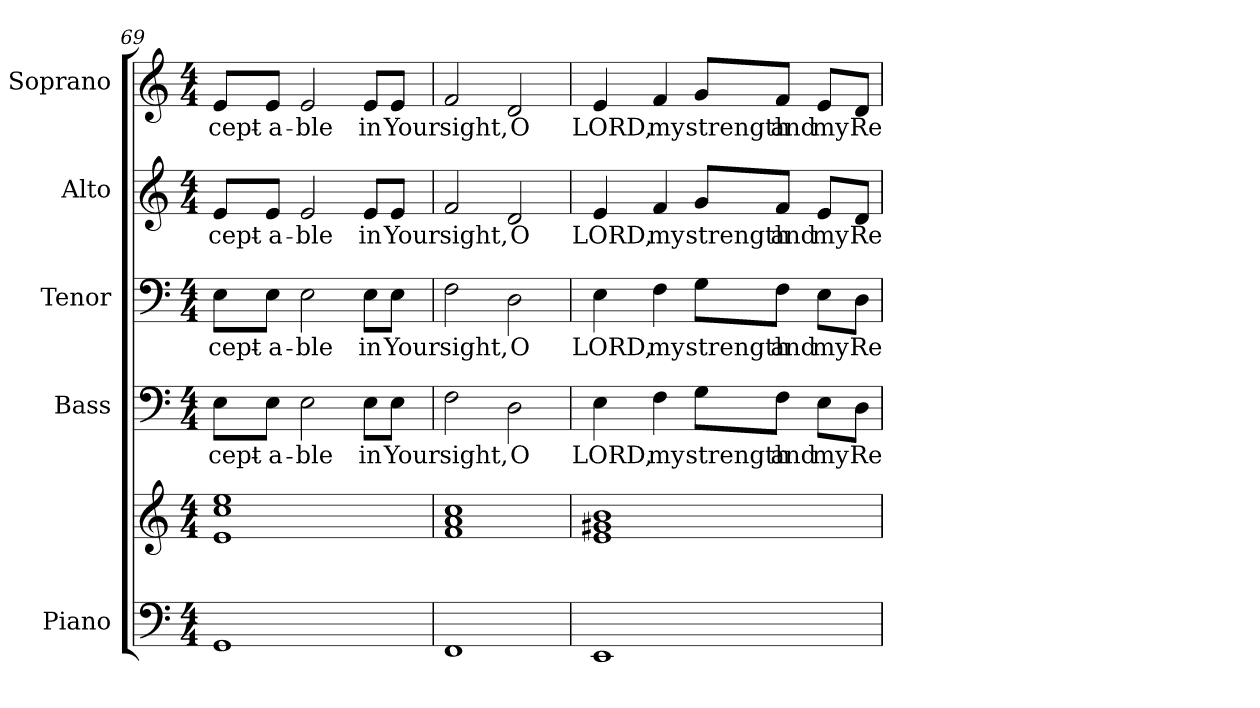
**kern	**kern	**kern	**text	**kern	**text	**kern	**text	**kern	**text
*part5	*part5	*part4	*part4	*part3	*part3	*part2	*part2	*part1	*part1
*staff6	*staff5	*staff4	*staff4	*staff3	*staff3	*staff2	*staff2	*staff1	*staff1
*I"Piano	*	*I"Bass	*	*I"Tenor	*	*I"Alto	*	*I"Soprano	*
*I'Pno.	*	*I'B.	*	*I'T.	*	*I'A.	*	*I'S.	*
*clefF4	*clefG2	*clefF4	*	*clefF4	*	*clefG2	*	*clefG2	*
*k[]	*k[]	*k[]	*	*k[]	*	*k[]	*	*k[]	*
*C:	*C:	*C:	*	*C:	*	*C:	*	*C:	*
*M4/4	*M4/4	*M4/4	*	*M4/4	*	*M4/4	*	*M4/4	*
=69	=69	=69	=69	=69	=69	=69	=69	=69	=69
!	!	!	!LO:LY:b:color=#000000	!	!	!	!	!	!
!	!	!	!	!	!LO:LY:b:color=#000000	!	!	!	!
!	!	!	!	!	!	!	!LO:LY:b:color=#000000	!	!
!	!	!	!	!	!	!	!	!	!LO:LY:b:color=#000000
1GGi	1ei 1cci 1eei	8Ei\L	-cept-	8Ei\L	-cept-	8ei/L	-cept-	8ei/L	-cept-
!	!	!	!LO:LY:b:color=#000000	!	!	!	!	!	!
!	!	!	!	!	!LO:LY:b:color=#000000	!	!	!	!
!	!	!	!	!	!	!	!LO:LY:b:color=#000000	!	!
!	!	!	!	!	!	!	!	!	!LO:LY:b:color=#000000
.	.	8Ei\J	-a-	8Ei\J	-a-	8ei/J	-a-	8ei/J	-a-
!	!	!	!LO:LY:b:color=#000000	!	!	!	!	!	!
!	!	!	!	!	!LO:LY:b:color=#000000	!	!	!	!
!	!	!	!	!	!	!	!LO:LY:b:color=#000000	!	!
!	!	!	!	!	!	!	!	!	!LO:LY:b:color=#000000
.	.	2Ei\	-ble	2Ei\	-ble	2ei/	-ble	2ei/	-ble
!	!	!	!LO:LY:b:color=#000000	!	!	!	!	!	!
!	!	!	!	!	!LO:LY:b:color=#000000	!	!	!	!
!	!	!	!	!	!	!	!LO:LY:b:color=#000000	!	!
!	!	!	!	!	!	!	!	!	!LO:LY:b:color=#000000
.	.	8Ei\L	in	8Ei\L	in	8ei/L	in	8ei/L	in
!	!	!	!LO:LY:b:color=#000000	!	!	!	!	!	!
!	!	!	!	!	!LO:LY:b:color=#000000	!	!	!	!
!	!	!	!	!	!	!	!LO:LY:b:color=#000000	!	!
!	!	!	!	!	!	!	!	!	!LO:LY:b:color=#000000
.	.	8Ei\J	Your	8Ei\J	Your	8ei/J	Your	8ei/J	Your
!!LO:PB:g=z
=70	=70	=70	=70	=70	=70	=70	=70	=70	=70
!	!	!	!LO:LY:b:color=#000000	!	!	!	!	!	!
!	!	!	!	!	!LO:LY:b:color=#000000	!	!	!	!
!	!	!	!	!	!	!	!LO:LY:b:color=#000000	!	!
!	!	!	!	!	!	!	!	!	!LO:LY:b:color=#000000
1FFi	1fi 1ai 1cci	2Fi\	sight,	2Fi\	sight,	2fi/	sight,	2fi/	sight,
!	!	!	!LO:LY:b:color=#000000	!	!	!	!	!	!
!	!	!	!	!	!LO:LY:b:color=#000000	!	!	!	!
!	!	!	!	!	!	!	!LO:LY:b:color=#000000	!	!
!	!	!	!	!	!	!	!	!	!LO:LY:b:color=#000000
.	.	2Di\	O	2Di\	O	2di/	O	2di/	O
=71	=71	=71	=71	=71	=71	=71	=71	=71	=71
!	!	!	!LO:LY:b:color=#000000	!	!	!	!	!	!
!	!	!	!	!	!LO:LY:b:color=#000000	!	!	!	!
!	!	!	!	!	!	!	!LO:LY:b:color=#000000	!	!
!	!	!	!	!	!	!	!	!	!LO:LY:b:color=#000000
1EEi	1ei 1g#Xi 1bi	4Ei\	LORD,	4Ei\	LORD,	4ei/	LORD,	4ei/	LORD,
!	!	!	!LO:LY:b:color=#000000	!	!	!	!	!	!
!	!	!	!	!	!LO:LY:b:color=#000000	!	!	!	!
!	!	!	!	!	!	!	!LO:LY:b:color=#000000	!	!
!	!	!	!	!	!	!	!	!	!LO:LY:b:color=#000000
.	.	4Fi\	my	4Fi\	my	4fi/	my	4fi/	my
!	!	!	!LO:LY:b:color=#000000	!	!	!	!	!	!
!	!	!	!	!	!LO:LY:b:color=#000000	!	!	!	!
!	!	!	!	!	!	!	!LO:LY:b:color=#000000	!	!
!	!	!	!	!	!	!	!	!	!LO:LY:b:color=#000000
.	.	8Gi\L	strength	8Gi\L	strength	8gi/L	strength	8gi/L	strength
!	!	!	!LO:LY:b:color=#000000	!	!	!	!	!	!
!	!	!	!	!	!LO:LY:b:color=#000000	!	!	!	!
!	!	!	!	!	!	!	!LO:LY:b:color=#000000	!	!
!	!	!	!	!	!	!	!	!	!LO:LY:b:color=#000000
.	.	8Fi\J	and	8Fi\J	and	8fi/J	and	8fi/J	and
!	!	!	!LO:LY:b:color=#000000	!	!	!	!	!	!
!	!	!	!	!	!LO:LY:b:color=#000000	!	!	!	!
!	!	!	!	!	!	!	!LO:LY:b:color=#000000	!	!
!	!	!	!	!	!	!	!	!	!LO:LY:b:color=#000000
.	.	8Ei\L	my	8Ei\L	my	8ei/L	my	8ei/L	my
!	!	!	!LO:LY:b:color=#000000	!	!	!	!	!	!
!	!	!	!	!	!LO:LY:b:color=#000000	!	!	!	!
!	!	!	!	!	!	!	!LO:LY:b:color=#000000	!	!
!	!	!	!	!	!	!	!	!	!LO:LY:b:color=#000000
.	.	8Di\J	Re-	8Di\J	Re-	8di/J	Re-	8di/J	Re-
=	=	=	=	=	=	=	=	=	=
*-	*-	*-	*-	*-	*-	*-	*-	*-	*-
